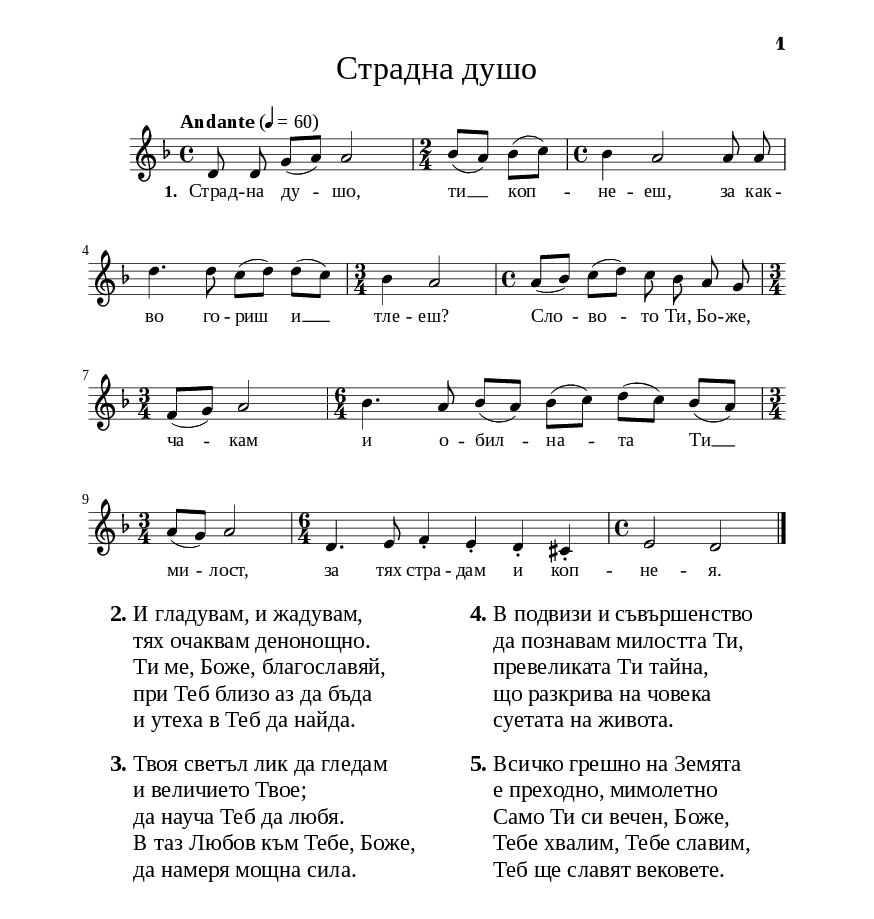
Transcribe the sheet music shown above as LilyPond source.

\version "2.24.4"

% include paper part and global functions
\include "include/globals.ily"

\bookpart {
  \label #'ref029
  \tocItem \markup "Страдна душо"
  \include "include/bookpart-paper.ily"
  \score {
    \include "include/score-layout.ily"

    \new Voice \absolute {
      \clef treble
      \key d \minor
      \time 4/4
      \tempoFunc "Andante" 4 "60"
      \autoBeamOff

      d'8 d' g'8 ([ a' ]) a'2 | \time 2/4 bes'8 ([ a' ])  bes' ([ c'' ])  |

      \time 4/4 bes'4 a'2 a'8 a' | \break
      d''4. d''8 c'' ([ d'' ]) d'' ([ c'' ]) \time 3/4  bes'4 a'2 |
      \time 4/4  a'8 ([ bes' ]) c'' ([ d'' ]) c'' bes' a' g' |\break
      \time 3/4  f'8 ([ g' ]) a'2 | \time 6/4  bes'4. a'8 bes' ([ a' ]) bes' ([ c'' ]) d'' ([ c'' ]) bes' ([ a' ]) \break |
      \time 3/4  |a'8 ([ g'8 ]) a'2 | \time 6/4  d'4. e'8 f'4\staccato e'4\staccato d'\staccato cis'\staccato | \time 4/4  e'2 d' | \bar "|." \break

    }

    \addlyrics {
      \set stanza = "1. " Страд -- на
      ду -- шо, ти __ коп -- не -- еш, за как -- во го --
      риш и __ тле -- еш? Сло -- во -- то Ти, Бо -- же,
      ча -- кам и о -- бил -- на -- та Ти __ ми -- лост,
      за тях стра -- дам и коп -- не -- я.}

      \header {
        title = \titleFunc #'ref_desc_3 "Страдна душо" "Stradna dušo"
      }

      \midi{}

    } % score



    \markup \abs-fontsize #11 \override #`(baseline-skip . ,bgCoupletBaselineSkip) {
      \fill-line {
        \hspace #0.1
        \column {
          \line {
            \bold "2."
            \column {
              "И гладувам, и жадувам,"
              "тях очаквам денонощно."
              "Ти ме, Боже, благославяй,"
              "при Теб близо аз да бъда"
              "и утеха в Теб да найда."
            }
          }
          \vspace #1
          \line {
            \bold "3."
            \column {
              "Твоя светъл лик да гледам"
              "и величието Твое;"
              "да науча Теб да любя."
              "В таз Любов към Тебе, Боже,"
              "да намеря мощна сила."
            }
          }

        }
        \hspace #0.1
        % adds horizontal spacing between columns
        \column {
          \line {
            \bold "4."
            \column {
              "В подвизи и съвършенство"
              "да познавам милостта Ти,"
              "превеликата Ти тайна,"
              "що разкрива на човека"
              "суетата на живота."
            }
          }
          % adds vertical spacing between verses
          \vspace #1
          \line {
            \bold "5."
            \column {
              "Всичко грешно на Земята"
              "е преходно, мимолетно"
              "Само Ти си вечен, Боже,"
              "Тебе хвалим, Тебе славим,"
              "Теб ще славят вековете."
            }
          }
        }\hspace #0.1
      }
    }
  } % bookpart
